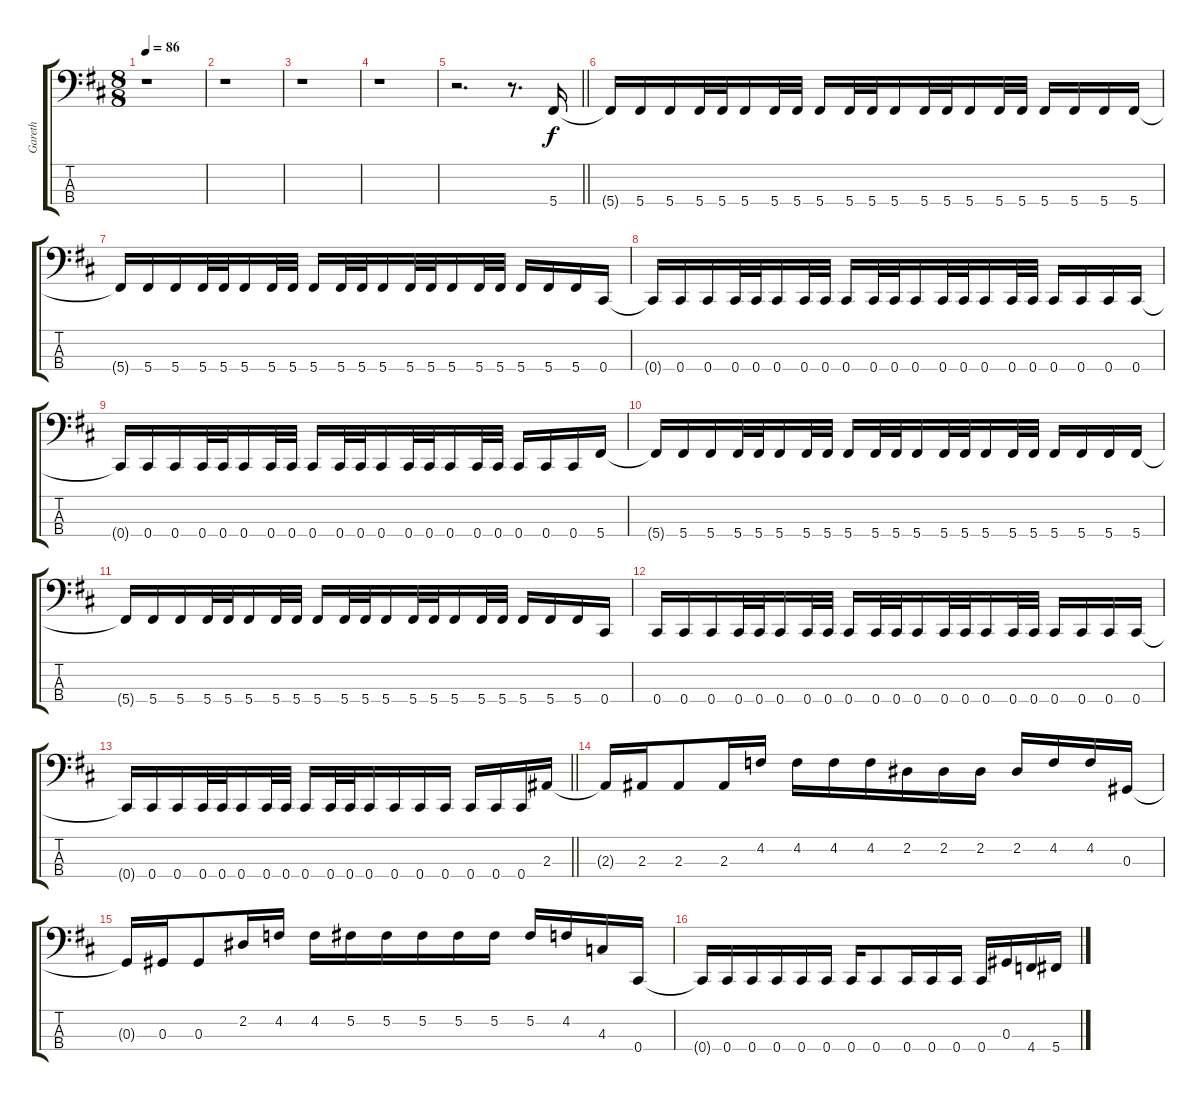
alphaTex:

\track ("Gareth" "Gareth") {instrument electricbasspick}
\staff {score tabs}
\tuning (Gb2 Db2 Ab1 Db1) {hide}
\ts (8 8)
\tempo 86
\clef f4
\ks d
r.1{dy f instrument electricbasspick} |
r.1 |
r.1 |
r.1 |
\barLineRight lightlight
r.2{d} r.8{d} 5.4.16 |
5.4{t}.16 5.4.16 5.4.16 5.4.32 5.4.32 5.4.16 5.4.32 5.4.32 5.4.16 5.4.32 5.4.32 5.4.16 5.4.32 5.4.32 5.4.16 5.4.32 5.4.32 5.4.16 5.4.16 5.4.16 5.4.16 |
5.4{t}.16 5.4.16 5.4.16 5.4.32 5.4.32 5.4.16 5.4.32 5.4.32 5.4.16 5.4.32 5.4.32 5.4.16 5.4.32 5.4.32 5.4.16 5.4.32 5.4.32 5.4.16 5.4.16 5.4.16 0.4.16 |
0.4{t}.16 0.4.16 0.4.16 0.4.32 0.4.32 0.4.16 0.4.32 0.4.32 0.4.16 0.4.32 0.4.32 0.4.16 0.4.32 0.4.32 0.4.16 0.4.32 0.4.32 0.4.16 0.4.16 0.4.16 0.4.16 |
0.4{t}.16 0.4.16 0.4.16 0.4.32 0.4.32 0.4.16 0.4.32 0.4.32 0.4.16 0.4.32 0.4.32 0.4.16 0.4.32 0.4.32 0.4.16 0.4.32 0.4.32 0.4.16 0.4.16 0.4.16 5.4.16 |
5.4{t}.16 5.4.16 5.4.16 5.4.32 5.4.32 5.4.16 5.4.32 5.4.32 5.4.16 5.4.32 5.4.32 5.4.16 5.4.32 5.4.32 5.4.16 5.4.32 5.4.32 5.4.16 5.4.16 5.4.16 5.4.16 |
5.4{t}.16 5.4.16 5.4.16 5.4.32 5.4.32 5.4.16 5.4.32 5.4.32 5.4.16 5.4.32 5.4.32 5.4.16 5.4.32 5.4.32 5.4.16 5.4.32 5.4.32 5.4.16 5.4.16 5.4.16 0.4.16 |
0.4.16 0.4.16 0.4.16 0.4.32 0.4.32 0.4.16 0.4.32 0.4.32 0.4.16 0.4.32 0.4.32 0.4.16 0.4.32 0.4.32 0.4.16 0.4.32 0.4.32 0.4.16 0.4.16 0.4.16 0.4.16 |
\barLineRight lightlight
0.4{t}.16 0.4.16 0.4.16 0.4.32 0.4.32 0.4.16 0.4.32 0.4.32 0.4.16 0.4.32 0.4.32 0.4.16 0.4.16 0.4.16 0.4.16 0.4.16 0.4.16 0.4.16 2.3.16 |
2.3{t}.16 2.3.16 2.3.8 2.3.16 4.2.16 4.2.16 4.2.16 4.2.16 2.2.16 2.2.16 2.2.16 2.2.16 4.2.16 4.2.16 0.3.16 |
0.3{t}.16 0.3.16 0.3.8 2.2.16 4.2.16 4.2.16 5.2.16 5.2.16 5.2.16 5.2.16 5.2.16 5.2.16 4.2.16 4.3.16 0.4.16 |
0.4{t}.16 0.4.16 0.4.16 0.4.16 0.4.16 0.4.16 0.4.16 0.4.8 0.4.16 0.4.16 0.4.16 0.4.16 0.3.16 4.4.16 5.4.16
